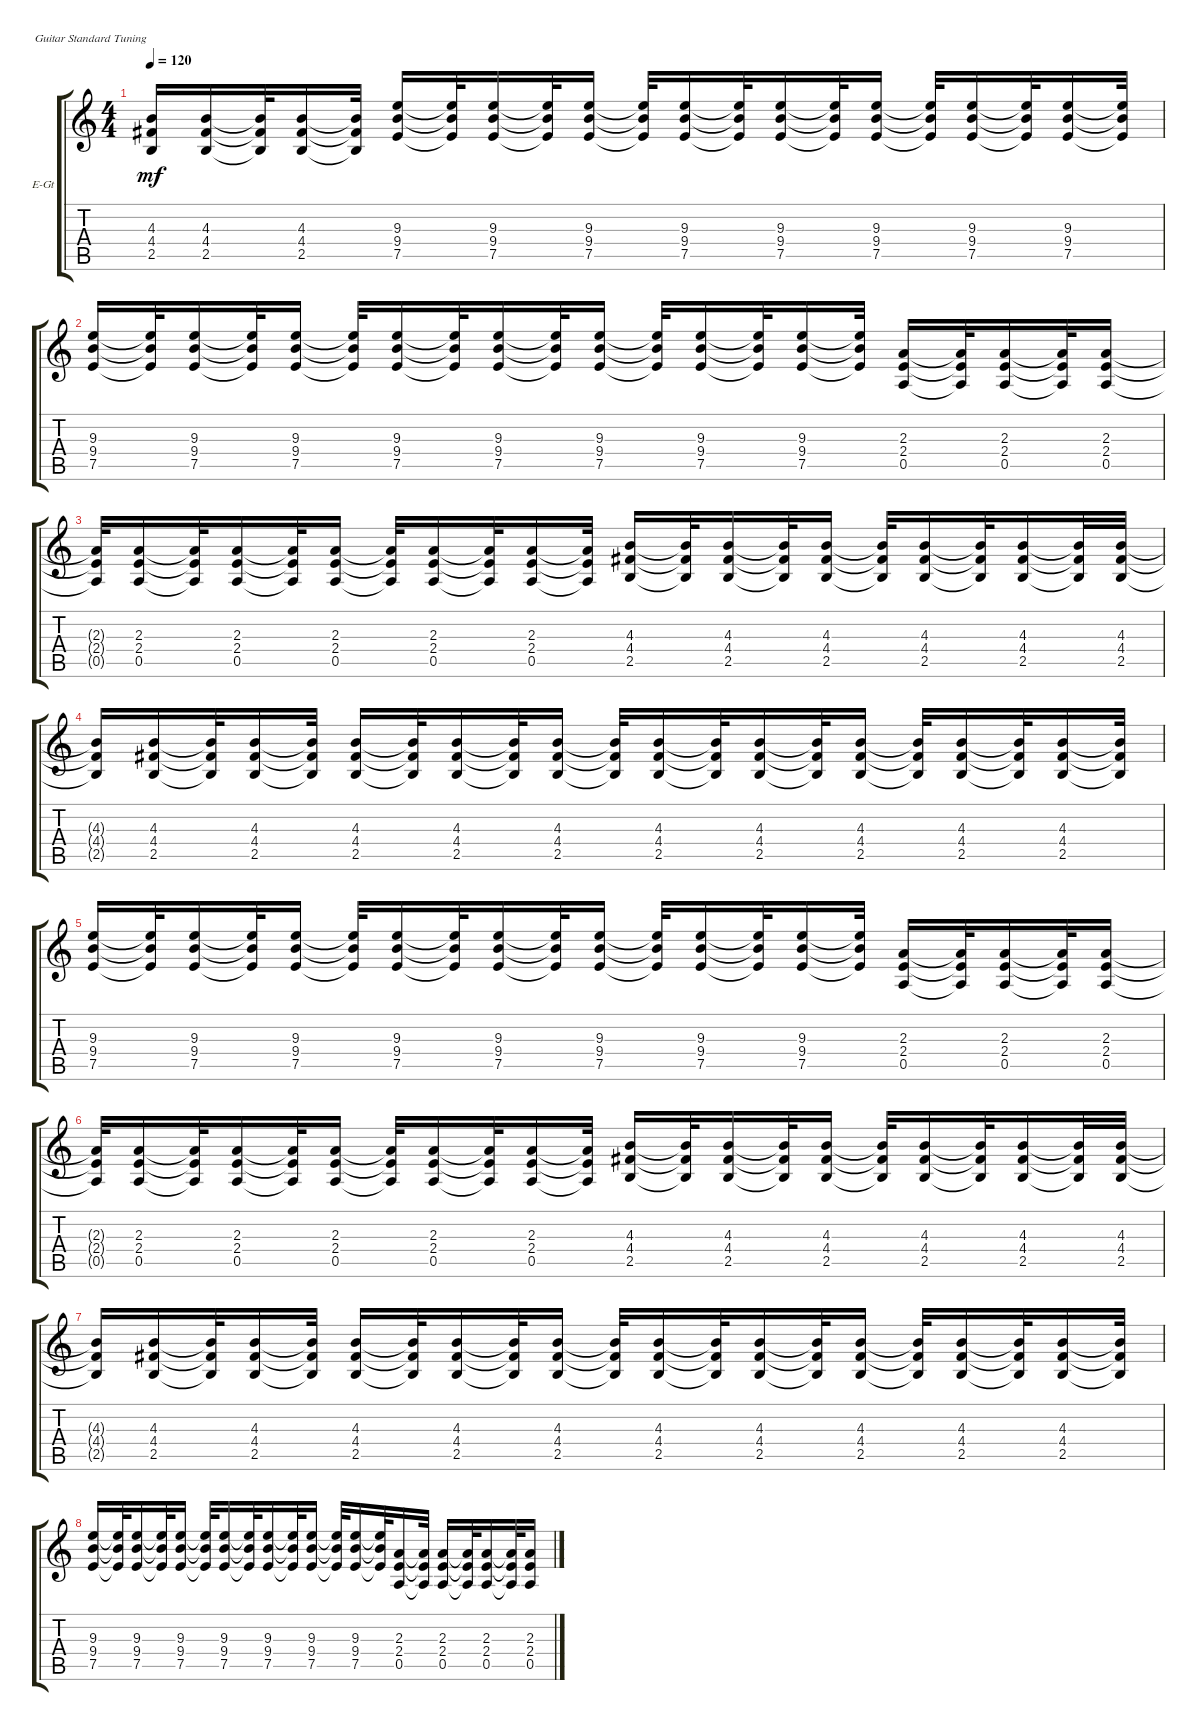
\defaultSystemsLayout 4
\bracketExtendMode groupsimilarinstruments
\firstSystemTrackNameOrientation horizontal
\otherSystemsTrackNameOrientation horizontal
\track ("Electric Guitar" "E-Gt") {instrument distortionguitar}
\staff {score tabs}
\tuning (E4 B3 G3 D3 A2 E2)
\ts (4 4)
\tempo 120
\clef g2
\ks c
(2.5{t} 4.4{t} 4.3{t}).16{dy mf} (4.3 4.4 2.5).16 (4.3{t} 4.4{t} 2.5{t}).32 (4.3 4.4 2.5).16 (4.3{t} 4.4{t} 2.5{t}).32 (7.5 9.4 9.3).16 (7.5{t} 9.4{t} 9.3{t}).32 (7.5 9.4 9.3).16 (7.5{t} 9.4{t} 9.3{t}).32 (7.5 9.4 9.3).16 (7.5{t} 9.4{t} 9.3{t}).32 (7.5 9.4 9.3).16 (7.5{t} 9.4{t} 9.3{t}).32 (7.5 9.4 9.3).16 (7.5{t} 9.4{t} 9.3{t}).32 (7.5 9.4 9.3).16 (7.5{t} 9.4{t} 9.3{t}).32 (7.5 9.4 9.3).16 (7.5{t} 9.4{t} 9.3{t}).32 (7.5 9.4 9.3).16 (7.5{t} 9.4{t} 9.3{t}).32 |
(7.5 9.4 9.3).16 (9.3{t} 7.5{t} 9.4{t}).32 (7.5 9.4 9.3).16 (9.3{t} 7.5{t} 9.4{t}).32 (7.5 9.4 9.3).16 (9.3{t} 7.5{t} 9.4{t}).32 (7.5 9.4 9.3).16 (9.3{t} 7.5{t} 9.4{t}).32 (7.5 9.4 9.3).16 (9.3{t} 7.5{t} 9.4{t}).32 (7.5 9.4 9.3).16 (9.3{t} 7.5{t} 9.4{t}).32 (7.5 9.4 9.3).16 (7.5{t} 9.4{t} 9.3{t}).32 (7.5 9.4 9.3).16 (7.5{t} 9.4{t} 9.3{t}).32 (2.3 0.5 2.4).16 (2.3{t} 0.5{t} 2.4{t}).32 (2.3 0.5 2.4).16 (2.3{t} 0.5{t} 2.4{t}).32 (2.3 0.5 2.4).16 |
(2.3{t} 0.5{t} 2.4{t}).32 (2.3 0.5 2.4).16 (2.3{t} 0.5{t} 2.4{t}).32 (2.3 0.5 2.4).16 (2.3{t} 0.5{t} 2.4{t}).32 (2.3 0.5 2.4).16 (2.3{t} 0.5{t} 2.4{t}).32 (2.3 0.5 2.4).16 (2.3{t} 0.5{t} 2.4{t}).32 (2.3 0.5 2.4).16 (2.3{t} 0.5{t} 2.4{t}).32 (2.5 4.4 4.3).16 (2.5{t} 4.4{t} 4.3{t}).32 (2.5 4.4 4.3).16 (2.5{t} 4.4{t} 4.3{t}).32 (2.5 4.4 4.3).16 (2.5{t} 4.4{t} 4.3{t}).32 (2.5 4.4 4.3).16 (2.5{t} 4.4{t} 4.3{t}).32 (2.5 4.4 4.3).16 (2.5{t} 4.4{t} 4.3{t}).32 (2.5 4.4 4.3).32 |
(2.5{t} 4.4{t} 4.3{t}).16 (2.5 4.4 4.3).16 (2.5{t} 4.4{t} 4.3{t}).32 (2.5 4.4 4.3).16 (2.5{t} 4.4{t} 4.3{t}).32 (2.5 4.4 4.3).16 (2.5{t} 4.4{t} 4.3{t}).32 (2.5 4.4 4.3).16 (2.5{t} 4.4{t} 4.3{t}).32 (2.5 4.4 4.3).16 (2.5{t} 4.4{t} 4.3{t}).32 (2.5 4.4 4.3).16 (2.5{t} 4.4{t} 4.3{t}).32 (2.5 4.4 4.3).16 (2.5{t} 4.4{t} 4.3{t}).32 (2.5 4.4 4.3).16 (2.5{t} 4.4{t} 4.3{t}).32 (2.5 4.4 4.3).16 (2.5{t} 4.4{t} 4.3{t}).32 (2.5 4.4 4.3).16 (2.5{t} 4.4{t} 4.3{t}).32 |
(7.5 9.4 9.3).16 (9.3{t} 7.5{t} 9.4{t}).32 (7.5 9.4 9.3).16 (9.3{t} 7.5{t} 9.4{t}).32 (7.5 9.4 9.3).16 (9.3{t} 7.5{t} 9.4{t}).32 (7.5 9.4 9.3).16 (9.3{t} 7.5{t} 9.4{t}).32 (7.5 9.4 9.3).16 (9.3{t} 7.5{t} 9.4{t}).32 (7.5 9.4 9.3).16 (9.3{t} 7.5{t} 9.4{t}).32 (7.5 9.4 9.3).16 (7.5{t} 9.4{t} 9.3{t}).32 (7.5 9.4 9.3).16 (7.5{t} 9.4{t} 9.3{t}).32 (2.3 0.5 2.4).16 (2.3{t} 0.5{t} 2.4{t}).32 (2.3 0.5 2.4).16 (2.3{t} 0.5{t} 2.4{t}).32 (2.3 0.5 2.4).16 |
(2.3{t} 0.5{t} 2.4{t}).32 (2.3 0.5 2.4).16 (2.3{t} 0.5{t} 2.4{t}).32 (2.3 0.5 2.4).16 (2.3{t} 0.5{t} 2.4{t}).32 (2.3 0.5 2.4).16 (2.3{t} 0.5{t} 2.4{t}).32 (2.3 0.5 2.4).16 (2.3{t} 0.5{t} 2.4{t}).32 (2.3 0.5 2.4).16 (2.3{t} 0.5{t} 2.4{t}).32 (2.5 4.4 4.3).16 (2.5{t} 4.4{t} 4.3{t}).32 (2.5 4.4 4.3).16 (2.5{t} 4.4{t} 4.3{t}).32 (2.5 4.4 4.3).16 (2.5{t} 4.4{t} 4.3{t}).32 (2.5 4.4 4.3).16 (2.5{t} 4.4{t} 4.3{t}).32 (2.5 4.4 4.3).16 (2.5{t} 4.4{t} 4.3{t}).32 (2.5 4.4 4.3).32 |
(2.5{t} 4.4{t} 4.3{t}).16 (2.5 4.4 4.3).16 (2.5{t} 4.4{t} 4.3{t}).32 (2.5 4.4 4.3).16 (2.5{t} 4.4{t} 4.3{t}).32 (2.5 4.4 4.3).16 (2.5{t} 4.4{t} 4.3{t}).32 (2.5 4.4 4.3).16 (2.5{t} 4.4{t} 4.3{t}).32 (2.5 4.4 4.3).16 (2.5{t} 4.4{t} 4.3{t}).32 (2.5 4.4 4.3).16 (2.5{t} 4.4{t} 4.3{t}).32 (2.5 4.4 4.3).16 (2.5{t} 4.4{t} 4.3{t}).32 (2.5 4.4 4.3).16 (2.5{t} 4.4{t} 4.3{t}).32 (2.5 4.4 4.3).16 (2.5{t} 4.4{t} 4.3{t}).32 (2.5 4.4 4.3).16 (2.5{t} 4.4{t} 4.3{t}).32 |
(9.3 9.4 7.5).16 (9.3{t} 9.4{t} 7.5{t}).32 (9.3 9.4 7.5).16 (9.3{t} 9.4{t} 7.5{t}).32 (9.3 9.4 7.5).16 (9.3{t} 9.4{t} 7.5{t}).32 (9.3 9.4 7.5).16 (9.3{t} 9.4{t} 7.5{t}).32 (9.3 9.4 7.5).16 (9.3{t} 9.4{t} 7.5{t}).32 (9.3 9.4 7.5).16 (9.3{t} 9.4{t} 7.5{t}).32 (9.3 9.4 7.5).16 (9.3{t} 9.4{t} 7.5{t}).32 (2.3 2.4 0.5).16 (2.3{t} 2.4{t} 0.5{t}).32 (2.3 2.4 0.5).16 (2.3{t} 2.4{t} 0.5{t}).32 (2.3 2.4 0.5).16 (2.3{t} 2.4{t} 0.5{t}).32 (2.3 2.4 0.5).16
